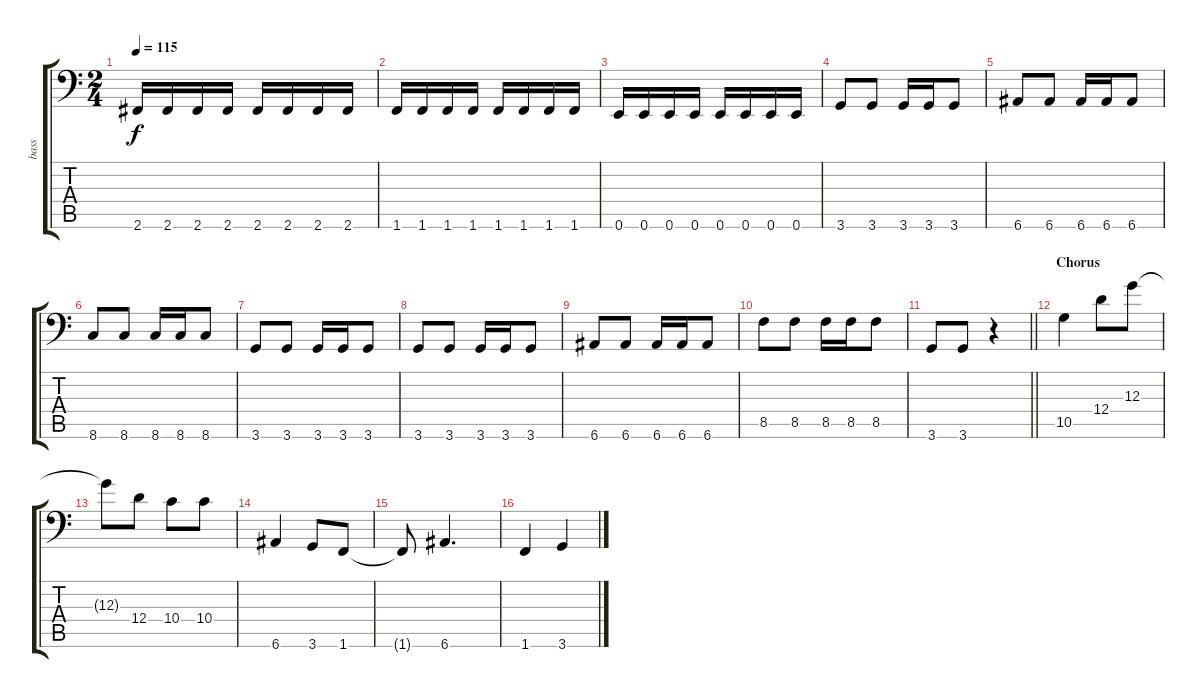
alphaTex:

\track ("bass" "bass") {instrument electricbasspick}
\staff {score tabs}
\tuning (E3 B2 G2 D2 A1 E1) {hide}
\ts (2 4)
\tempo 115
\clef f4
\ks c
2.6.16{dy f} 2.6.16 2.6.16 2.6.16 2.6.16 2.6.16 2.6.16 2.6.16 |
1.6.16 1.6.16 1.6.16 1.6.16 1.6.16 1.6.16 1.6.16 1.6.16 |
0.6.16 0.6.16 0.6.16 0.6.16 0.6.16 0.6.16 0.6.16 0.6.16 |
3.6.8 3.6.8 3.6.16 3.6.16 3.6.8 |
6.6.8 6.6.8 6.6.16 6.6.16 6.6.8 |
8.6.8 8.6.8 8.6.16 8.6.16 8.6.8 |
3.6.8 3.6.8 3.6.16 3.6.16 3.6.8 |
3.6.8 3.6.8 3.6.16 3.6.16 3.6.8 |
6.6.8 6.6.8 6.6.16 6.6.16 6.6.8 |
8.5.8 8.5.8 8.5.16 8.5.16 8.5.8 |
\barLineRight lightlight
3.6.8 3.6.8 r.4 |
\section ("" "Chorus")
10.5.4 12.4.8 12.3.8 |
12.3{t}.8 12.4.8 10.4.8 10.4.8 |
6.6.4 3.6.8 1.6.8 |
1.6{t}.8 6.6.4{d} |
1.6.4 3.6.4
